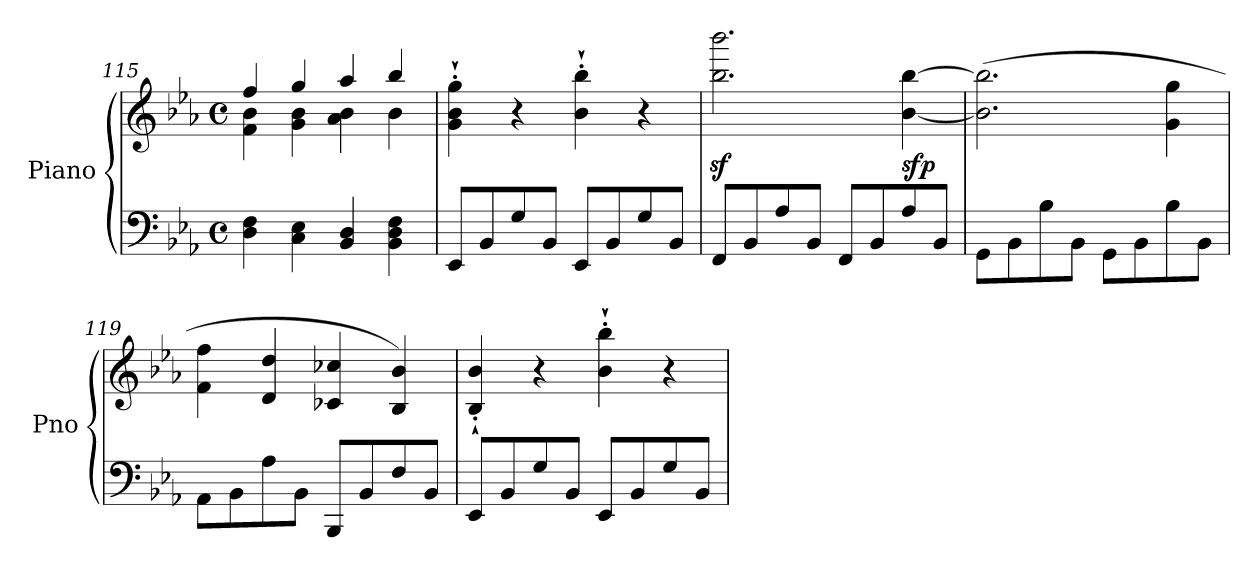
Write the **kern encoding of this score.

**kern	**kern	**dynam
*part1	*part1	*part1
*staff2	*staff1	*staff1/2
*I"Piano	*	*
*I'Pno	*	*
*clefF4	*clefG2	*
*k[b-e-a-]	*k[b-e-a-]	*
*M4/4	*M4/4	*
*met(c)	*met(c)	*
=115	=115	=115
*	*^	*
4D\ 4F\	4ff/	4f\ 4b-\	.
4C\ 4E-\	4gg/	4g\ 4b-\	.
4BB-/ 4D/	4aa-/	4a-\ 4b-\	.
4BB-\ 4D\ 4F\	4bb-/	4b-\	.
!!LO:LB:g=z
=116	=116	=116	=116
!	!	!	!LO:DY:b
*	*v	*v	*
8EE-/L	4g\'` 4b-\'` 4gg\'`	other-dynamics
8BB-/	.	.
8G/	4r	.
8BB-/J	.	.
8EE-/L	4b-\'` 4bb-\'`	.
8BB-/	.	.
8G/	4r	.
8BB-/J	.	.
=117	=117	=117
8FF/L	2.bb-\z< 2.bbb-\z<	.
8BB-/	.	.
8A-/	.	.
8BB-/J	.	.
8FF/L	.	.
8BB-/	.	.
!	!	!LO:DY:b
8A-/	[4b-\ [4bb-\	sfp
8BB-/J	.	.
=118	=118	=118
8GG\L	(>2.b-\] 2.bb-\]	.
8BB-\	.	.
8B-\	.	.
8BB-\J	.	.
8GG\L	.	.
8BB-\	.	.
8B-\	4g\ 4gg\	.
8BB-\J	.	.
=119	=119	=119
8AA-\L	4f\ 4ff\	.
8BB-\	.	.
8A-\	4d/ 4dd/	.
8BB-\J	.	.
8BBB-/L	4c-X/ 4cc-X/	.
8BB-/	.	.
8F/	4B-/ 4b-/)	.
8BB-/J	.	.
!!LO:LB:g=z
=120	=120	=120
!	!	!LO:DY:b
8EE-/L	4B-/'` 4b-/'`	other-dynamics
8BB-/	.	.
8G/	4r	.
8BB-/J	.	.
8EE-/L	4b-\'` 4bb-\'`	.
8BB-/	.	.
8G/	4r	.
8BB-/J	.	.
=	=	=
*-	*-	*-
